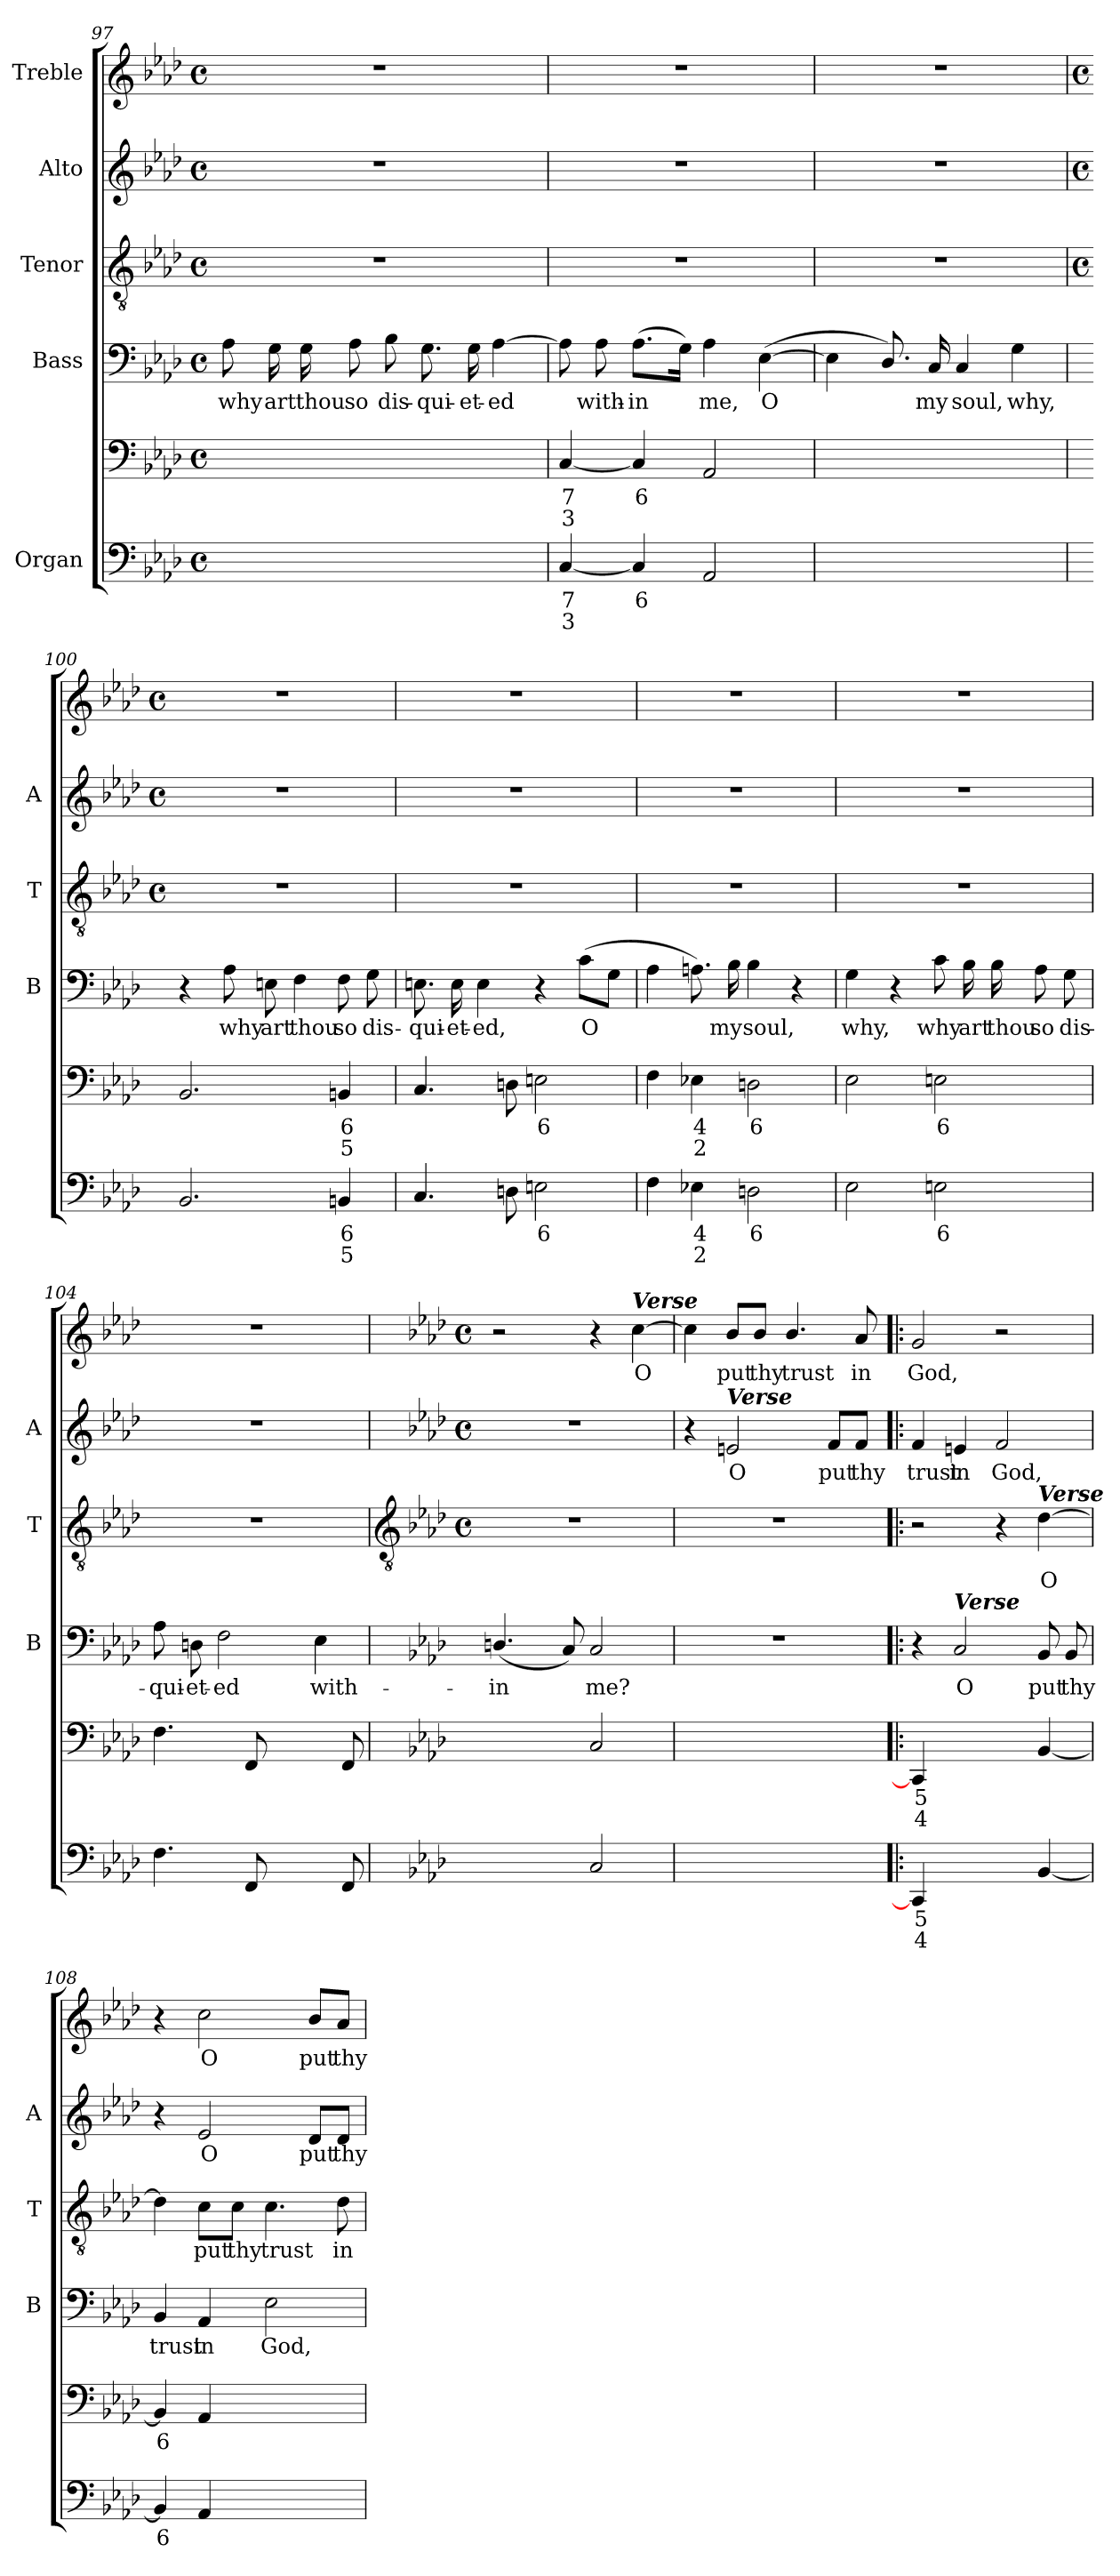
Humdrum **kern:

**kern	**text	**text	**text	**kern	**text	**text	**text	**kern	**text	**kern	**text	**kern	**text	**kern	**text
*part5	*part5	*part5	*part5	*part5	*part5	*part5	*part5	*part4	*part4	*part3	*part3	*part2	*part2	*part1	*part1
*staff6	*staff6	*staff6	*staff6	*staff5	*staff5	*staff5	*staff5	*staff4	*staff4	*staff3	*staff3	*staff2	*staff2	*staff1	*staff1
*I"Organ	*	*	*	*	*	*	*	*I"Bass	*	*I"Tenor	*	*I"Alto	*	*I"Treble	*
*	*	*	*	*	*	*	*	*I'B	*	*I'T	*	*I'A	*	*	*
*clefF4	*	*	*	*clefF4	*	*	*	*clefF4	*	*clefGv2	*	*clefG2	*	*clefG2	*
*k[b-e-a-d-]	*	*	*	*k[b-e-a-d-]	*	*	*	*k[b-e-a-d-]	*	*k[b-e-a-d-]	*	*k[b-e-a-d-]	*	*k[b-e-a-d-]	*
*A-:	*	*	*	*A-:	*	*	*	*A-:	*	*A-:	*	*A-:	*	*A-:	*
*M4/4	*	*	*	*M4/4	*	*	*	*M4/4	*	*M4/4	*	*M4/4	*	*M4/4	*
*met(c)	*	*	*	*met(c)	*	*	*	*met(c)	*	*met(c)	*	*met(c)	*	*met(c)	*
=97	=97	=97	=97	=97	=97	=97	=97	=97	=97	=97	=97	=97	=97	=97	=97
!	!LO:LY:b	!LO:LY:b	!	!	!LO:LY:b	!LO:LY:b	!	!	!LO:LY:b	!	!	!	!	!	!
2Cyy_	6	4	.	2Cyy_	6	4	.	8A-	why	1r	.	1r	.	1r	.
!	!	!	!	!	!	!	!	!	!LO:LY:b	!	!	!	!	!	!
.	.	.	.	.	.	.	.	16G	art	.	.	.	.	.	.
!	!	!	!	!	!	!	!	!	!LO:LY:b	!	!	!	!	!	!
.	.	.	.	.	.	.	.	16G	thou	.	.	.	.	.	.
!	!	!	!	!	!	!	!	!	!LO:LY:b	!	!	!	!	!	!
.	.	.	.	.	.	.	.	8A-	so	.	.	.	.	.	.
!	!	!	!	!	!	!	!	!	!LO:LY:b	!	!	!	!	!	!
.	.	.	.	.	.	.	.	8B-	dis-	.	.	.	.	.	.
!	!LO:LY:b	!LO:LY:b	!	!	!LO:LY:b	!LO:LY:b	!	!	!LO:LY:b	!	!	!	!	!	!
4Cyy_	5	3	.	4Cyy_	5	3	.	8.G	-qui-	.	.	.	.	.	.
!	!	!	!	!	!	!	!	!	!LO:LY:b	!	!	!	!	!	!
.	.	.	.	.	.	.	.	16G	-et-	.	.	.	.	.	.
!	!LO:LY:b	!LO:LY:b	!	!	!LO:LY:b	!LO:LY:b	!	!	!LO:LY:b	!	!	!	!	!	!
4Cyy]	6	3	.	4Cyy]	6	3	.	[4A-	-ed	.	.	.	.	.	.
=98	=98	=98	=98	=98	=98	=98	=98	=98	=98	=98	=98	=98	=98	=98	=98
!	!LO:LY:b	!LO:LY:b	!	!	!LO:LY:b	!LO:LY:b	!	!	!	!	!	!	!	!	!
[4C	7	3	.	[4C	7	3	.	8A-]	.	1r	.	1r	.	1r	.
!	!	!	!	!	!	!	!	!	!LO:LY:b	!	!	!	!	!	!
.	.	.	.	.	.	.	.	8A-	with-	.	.	.	.	.	.
!	!LO:LY:b	!	!	!	!LO:LY:b	!	!	!	!LO:LY:b	!	!	!	!	!	!
4C]	6	.	.	4C]	6	.	.	(>8.A-L	-in	.	.	.	.	.	.
.	.	.	.	.	.	.	.	16GJ)	.	.	.	.	.	.	.
!	!	!	!	!	!	!	!	!	!LO:LY:b	!	!	!	!	!	!
2AA-	.	.	.	2AA-	.	.	.	4A-	me,	.	.	.	.	.	.
!	!	!	!	!	!	!	!	!	!LO:LY:b	!	!	!	!	!	!
.	.	.	.	.	.	.	.	(>[4E-	O	.	.	.	.	.	.
=99	=99	=99	=99	=99	=99	=99	=99	=99	=99	=99	=99	=99	=99	=99	=99
!	!LO:LY:b	!	!	!	!LO:LY:b	!	!	!	!	!	!	!	!	!	!
[4GGyy	6	.	.	[4GGyy	6	.	.	4E-]	.	1r	.	1r	.	1r	.
!	!LO:LY:b	!	!	!	!LO:LY:b	!	!	!	!	!	!	!	!	!	!
4GGyy]	5	.	.	4GGyy]	5	.	.	8.D-/)	.	.	.	.	.	.	.
!	!	!	!	!	!	!	!	!	!LO:LY:b	!	!	!	!	!	!
.	.	.	.	.	.	.	.	16C	my	.	.	.	.	.	.
!	!LO:LY:b	!	!	!	!LO:LY:b	!	!	!	!LO:LY:b	!	!	!	!	!	!
[4AA-yy	8	.	.	[4AA-yy	8	.	.	4C	soul,	.	.	.	.	.	.
!	!LO:LY:b	!	!	!	!LO:LY:b	!	!	!	!LO:LY:b	!	!	!	!	!	!
4AA-yy]	7	.	.	4AA-yy]	7	.	.	4G	why,	.	.	.	.	.	.
!!LO:LB:g=z
=100	=100	=100	=100	=100	=100	=100	=100	=100	=100	=100	=100	=100	=100	=100	=100
*	*	*	*	*	*	*	*	*	*	*M4/4	*	*M4/4	*	*M4/4	*
*	*	*	*	*	*	*	*	*	*	*met(c)	*	*met(c)	*	*met(c)	*
2.BB-	.	.	.	2.BB-	.	.	.	4r	.	1r	.	1r	.	1r	.
!	!	!	!	!	!	!	!	!	!LO:LY:b	!	!	!	!	!	!
.	.	.	.	.	.	.	.	8A-	why	.	.	.	.	.	.
!	!	!	!	!	!	!	!	!	!LO:LY:b	!	!	!	!	!	!
.	.	.	.	.	.	.	.	8En	art	.	.	.	.	.	.
!	!	!	!	!	!	!	!	!	!LO:LY:b	!	!	!	!	!	!
.	.	.	.	.	.	.	.	4F	thou	.	.	.	.	.	.
!	!LO:LY:b	!LO:LY:b	!	!	!LO:LY:b	!LO:LY:b	!	!	!LO:LY:b	!	!	!	!	!	!
4BBn	6	5	.	4BBn	6	5	.	8F	so	.	.	.	.	.	.
!	!	!	!	!	!	!	!	!	!LO:LY:b	!	!	!	!	!	!
.	.	.	.	.	.	.	.	8G	dis-	.	.	.	.	.	.
=101	=101	=101	=101	=101	=101	=101	=101	=101	=101	=101	=101	=101	=101	=101	=101
!	!	!	!	!	!	!	!	!	!LO:LY:b	!	!	!	!	!	!
4.C	.	.	.	4.C	.	.	.	8.En	-qui-	1r	.	1r	.	1r	.
!	!	!	!	!	!	!	!	!	!LO:LY:b	!	!	!	!	!	!
.	.	.	.	.	.	.	.	16E	-et-	.	.	.	.	.	.
!	!	!	!	!	!	!	!	!	!LO:LY:b	!	!	!	!	!	!
.	.	.	.	.	.	.	.	4E	-ed,	.	.	.	.	.	.
8Dn	.	.	.	8Dn	.	.	.	.	.	.	.	.	.	.	.
!	!LO:LY:b	!	!	!	!LO:LY:b	!	!	!	!	!	!	!	!	!	!
2En	6	.	.	2En	6	.	.	4r	.	.	.	.	.	.	.
!	!	!	!	!	!	!	!	!	!LO:LY:b	!	!	!	!	!	!
.	.	.	.	.	.	.	.	(>8cL	O	.	.	.	.	.	.
.	.	.	.	.	.	.	.	8GJ	.	.	.	.	.	.	.
=102	=102	=102	=102	=102	=102	=102	=102	=102	=102	=102	=102	=102	=102	=102	=102
4F	.	.	.	4F	.	.	.	4A-	.	1r	.	1r	.	1r	.
!	!LO:LY:b	!LO:LY:b	!	!	!LO:LY:b	!LO:LY:b	!	!	!	!	!	!	!	!	!
4E-X	4	2	.	4E-X	4	2	.	8.An)	.	.	.	.	.	.	.
!	!	!	!	!	!	!	!	!	!LO:LY:b	!	!	!	!	!	!
.	.	.	.	.	.	.	.	16B-	my	.	.	.	.	.	.
!	!LO:LY:b	!	!	!	!LO:LY:b	!	!	!	!LO:LY:b	!	!	!	!	!	!
2Dn	6	.	.	2Dn	6	.	.	4B-	soul,	.	.	.	.	.	.
.	.	.	.	.	.	.	.	4r	.	.	.	.	.	.	.
=103	=103	=103	=103	=103	=103	=103	=103	=103	=103	=103	=103	=103	=103	=103	=103
!	!	!	!	!	!	!	!	!	!LO:LY:b	!	!	!	!	!	!
2E-	.	.	.	2E-	.	.	.	4G	why,	1r	.	1r	.	1r	.
.	.	.	.	.	.	.	.	4r	.	.	.	.	.	.	.
!	!LO:LY:b	!	!	!	!LO:LY:b	!	!	!	!LO:LY:b	!	!	!	!	!	!
2En	6	.	.	2En	6	.	.	8c	why	.	.	.	.	.	.
!	!	!	!	!	!	!	!	!	!LO:LY:b	!	!	!	!	!	!
.	.	.	.	.	.	.	.	16B-	art	.	.	.	.	.	.
!	!	!	!	!	!	!	!	!	!LO:LY:b	!	!	!	!	!	!
.	.	.	.	.	.	.	.	16B-	thou	.	.	.	.	.	.
!	!	!	!	!	!	!	!	!	!LO:LY:b	!	!	!	!	!	!
.	.	.	.	.	.	.	.	8A-	so	.	.	.	.	.	.
!	!	!	!	!	!	!	!	!	!LO:LY:b	!	!	!	!	!	!
.	.	.	.	.	.	.	.	8G	dis-	.	.	.	.	.	.
=104	=104	=104	=104	=104	=104	=104	=104	=104	=104	=104	=104	=104	=104	=104	=104
!	!	!	!	!	!	!	!	!	!LO:LY:b	!	!	!	!	!	!
4.F	.	.	.	4.F	.	.	.	8A-	-qui-	1r	.	1r	.	1r	.
!	!	!	!	!	!	!	!	!	!LO:LY:b	!	!	!	!	!	!
.	.	.	.	.	.	.	.	8Dn	-et-	.	.	.	.	.	.
!	!	!	!	!	!	!	!	!	!LO:LY:b	!	!	!	!	!	!
.	.	.	.	.	.	.	.	2F	-ed	.	.	.	.	.	.
8FF	.	.	.	8FF	.	.	.	.	.	.	.	.	.	.	.
!	!LO:LY:b	!LO:LY:b	!	!	!LO:LY:b	!LO:LY:b	!	!	!	!	!	!	!	!	!
[4GGyy	7	3	.	[4GGyy	7	3	.	.	.	.	.	.	.	.	.
!	!LO:LY:b	!LO:LY:b	!	!	!LO:LY:b	!LO:LY:b	!	!	!LO:LY:b	!	!	!	!	!	!
8GGyy]	6	4	.	8GGyy]	6	4	.	4E-	with-	.	.	.	.	.	.
8FF	.	.	.	8FF	.	.	.	.	.	.	.	.	.	.	.
!!LO:LB:g=z
=105	=105	=105	=105	=105	=105	=105	=105	=105	=105	=105	=105	=105	=105	=105	=105
*	*	*	*	*	*	*	*	*	*	*clefGv2	*	*	*	*	*
*	*	*	*	*	*	*	*	*	*	*k[b-e-a-d-]	*	*k[b-e-a-d-]	*	*k[b-e-a-d-]	*
*	*	*	*	*	*	*	*	*	*	*A-:	*	*A-:	*	*A-:	*
*	*	*	*	*	*	*	*	*	*	*M4/4	*	*M4/4	*	*M4/4	*
*	*	*	*	*	*	*	*	*	*	*met(c)	*	*met(c)	*	*met(c)	*
!	!LO:LY:b	!LO:LY:b	!	!	!LO:LY:b	!LO:LY:b	!	!	!LO:LY:b	!	!	!	!	!	!
[4GGyy	5	4	.	[4GGyy	5	4	.	(<4.Dn/	-in	1r	.	1r	.	2r	.
!	!	!LO:LY:b	!	!	!	!LO:LY:b	!	!	!	!	!	!	!	!	!
4GGyy]	.	3	.	4GGyy]	.	3	.	.	.	.	.	.	.	.	.
.	.	.	.	.	.	.	.	8C)	.	.	.	.	.	.	.
!	!	!	!	!	!	!	!	!	!LO:LY:b	!	!	!	!	!	!
2C	.	.	.	2C	.	.	.	2C	me?	.	.	.	.	4r	.
!	!	!	!	!	!	!	!	!	!	!	!	!	!	!LO:TX:a:Bi:t=Verse	!
!	!	!	!	!	!	!	!	!	!	!	!	!	!	!	!LO:LY:b
.	.	.	.	.	.	.	.	.	.	.	.	.	.	[4cc	O
=106	=106	=106	=106	=106	=106	=106	=106	=106	=106	=106	=106	=106	=106	=106	=106
!	!LO:LY:b	!LO:LY:b	!	!	!LO:LY:b	!LO:LY:b	!	!	!	!	!	!	!	!	!
[4CCyy	8	3	.	[4CCyy	8	3	.	1r	.	1r	.	4r	.	4cc]	.
!	!	!	!	!	!	!	!	!	!	!	!	!LO:TX:a:Bi:t=Verse	!	!	!
!	!LO:LY:b	!	!	!	!LO:LY:b	!	!	!	!	!	!	!	!LO:LY:b	!	!LO:LY:b
8CCLyy_	7	.	.	8CCLyy_	7	.	.	.	.	.	.	2en	O	8b-/L	put
!	!	!	!	!	!	!	!	!	!	!	!	!	!	!	!LO:LY:b
8CCJyy_	.	.	.	8CCJyy_	.	.	.	.	.	.	.	.	.	8b-/J	thy
!	!LO:LY:b	!LO:LY:b	!	!	!LO:LY:b	!LO:LY:b	!	!	!	!	!	!	!	!	!LO:LY:b
4CCyy_	7	3	.	4CCyy_	7	3	.	.	.	.	.	.	.	4.b-/	trust
!	!LO:LY:b	!LO:LY:b	!	!	!LO:LY:b	!LO:LY:b	!	!	!	!	!	!	!LO:LY:b	!	!
8CCyy_	7	4	.	8CCyy_	7	4	.	.	.	.	.	8f/L	put	.	.
!	!LO:LY:b	!	!	!	!LO:LY:b	!	!	!	!	!	!	!	!LO:LY:b	!	!LO:LY:b
8CCyy_	6	.	.	8CCyy_	6	.	.	.	.	.	.	8f/J	thy	8a-	in
=107!|:	=107!|:	=107!|:	=107!|:	=107!|:	=107!|:	=107!|:	=107!|:	=107!|:	=107!|:	=107!|:	=107!|:	=107!|:	=107!|:	=107!|:	=107!|:
!	!LO:LY:b	!LO:LY:b	!	!	!LO:LY:b	!LO:LY:b	!	!	!	!	!	!	!LO:LY:b	!	!LO:LY:b
4CC]	5	4	.	4CC]	5	4	.	4r	.	2r	.	4f	trust	2g	God,
!	!	!	!	!	!	!	!	!LO:TX:a:Bi:t=Verse	!	!	!	!	!	!	!
!	!LO:LY:b	!	!	!	!LO:LY:b	!	!	!	!LO:LY:b	!	!	!	!LO:LY:b	!	!
[4Cyy	3	.	.	[4Cyy	3	.	.	2C	O	.	.	4en	in	.	.
!	!LO:LY:b	!LO:LY:b	!	!	!LO:LY:b	!LO:LY:b	!	!	!	!	!	!	!LO:LY:b	!	!
4Cyy]	4	2	.	4Cyy]	4	2	.	.	.	4r	.	2f	God,	2r	.
!	!	!	!	!	!	!	!	!	!	!LO:TX:a:Bi:t=Verse	!	!	!	!	!
!	!	!	!	!	!	!	!	!	!LO:LY:b	!	!LO:LY:b	!	!	!	!
[4BB-	.	.	.	[4BB-	.	.	.	8BB-	put	[4d-	O	.	.	.	.
!	!	!	!	!	!	!	!	!	!LO:LY:b	!	!	!	!	!	!
.	.	.	.	.	.	.	.	8BB-	thy	.	.	.	.	.	.
=108	=108	=108	=108	=108	=108	=108	=108	=108	=108	=108	=108	=108	=108	=108	=108
!	!LO:LY:b	!	!	!	!LO:LY:b	!	!	!	!LO:LY:b	!	!	!	!	!	!
4BB-]	6	.	.	4BB-]	6	.	.	4BB-	trust	4d-]	.	4r	.	4r	.
!	!	!	!	!	!	!	!	!	!LO:LY:b	!	!LO:LY:b	!	!LO:LY:b	!	!LO:LY:b
4AA-	.	.	.	4AA-	.	.	.	4AA-	in	8c\L	put	2e-	O	2cc	O
!	!	!	!	!	!	!	!	!	!	!	!LO:LY:b	!	!	!	!
.	.	.	.	.	.	.	.	.	.	8c\J	thy	.	.	.	.
!	!LO:LY:b	!LO:LY:b	!	!	!LO:LY:b	!LO:LY:b	!	!	!LO:LY:b	!	!LO:LY:b	!	!	!	!
[4E-yy	6	4	.	[4E-yy	6	4	.	2E-	God,	4.c	trust	.	.	.	.
!	!LO:LY:b	!LO:LY:b	!LO:LY:b	!	!LO:LY:b	!LO:LY:b	!LO:LY:b	!	!	!	!	!	!LO:LY:b	!	!LO:LY:b
4E-yy]	7	4	2	4E-yy]	7	4	2	.	.	.	.	8d-/L	put	8b-/L	put
!	!	!	!	!	!	!	!	!	!	!	!LO:LY:b	!	!LO:LY:b	!	!LO:LY:b
.	.	.	.	.	.	.	.	.	.	8d-	in	8d-/J	thy	8a-/J	thy
=	=	=	=	=	=	=	=	=	=	=	=	=	=	=	=
*-	*-	*-	*-	*-	*-	*-	*-	*-	*-	*-	*-	*-	*-	*-	*-
